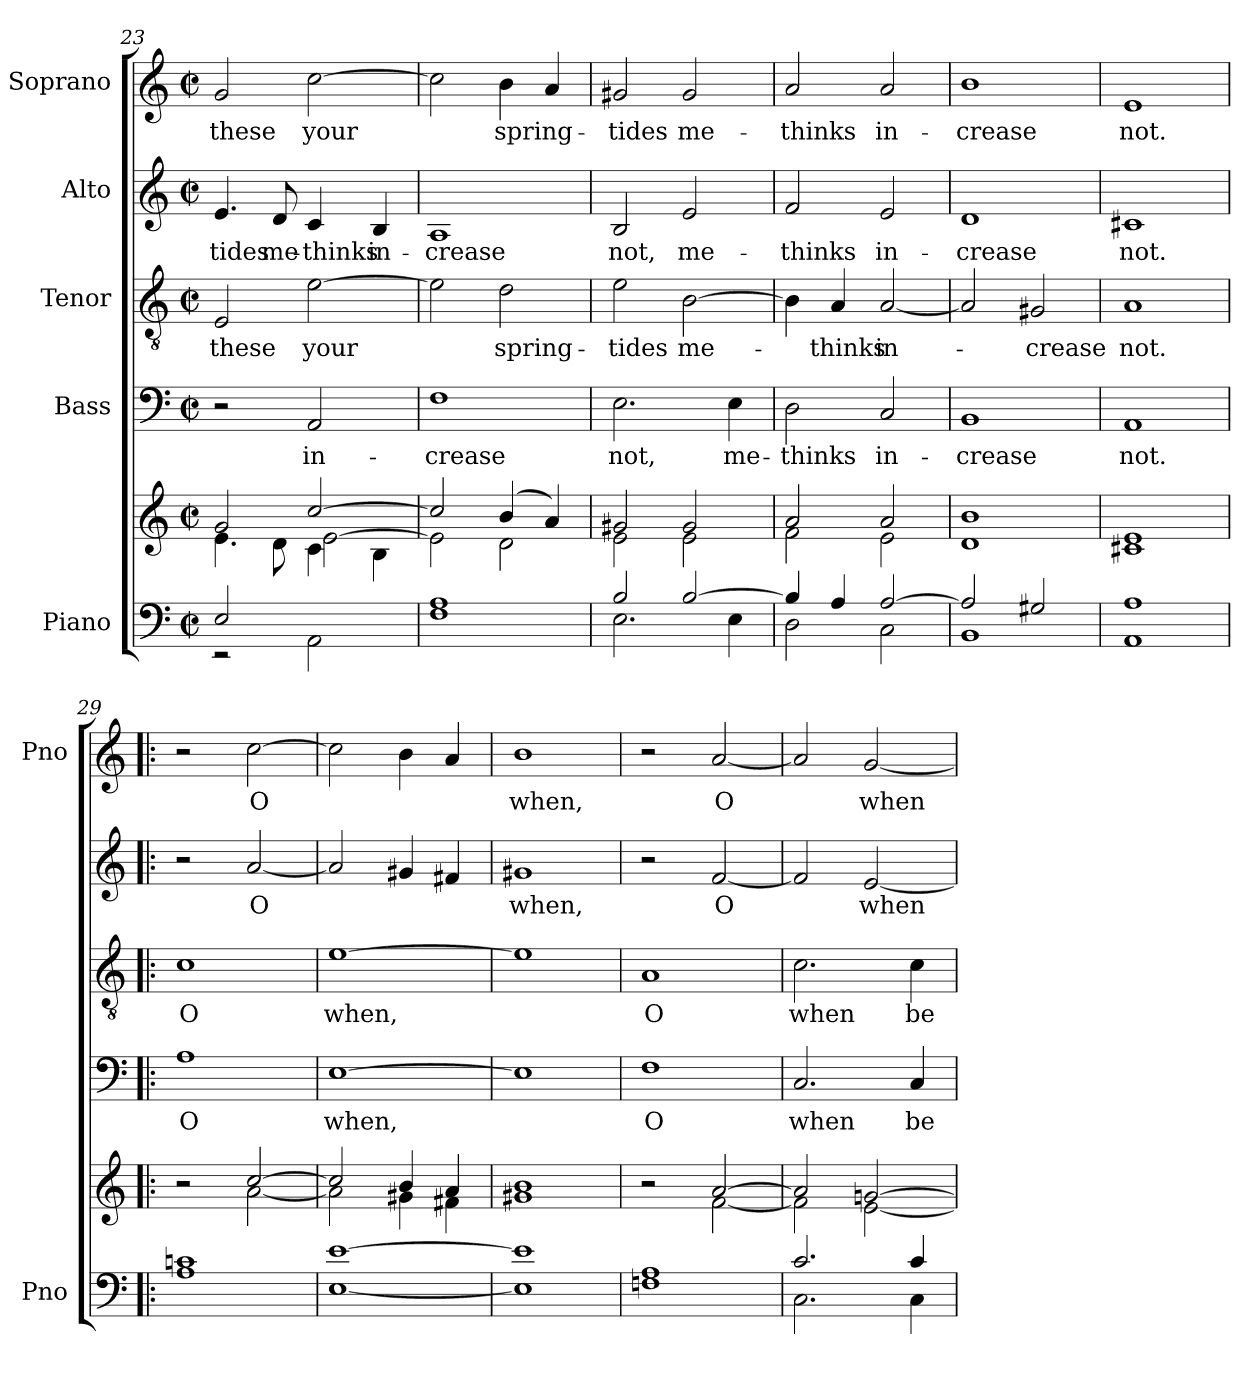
**kern	**kern	**kern	**text	**kern	**text	**kern	**text	**kern	**text
*part5	*part5	*part4	*part4	*part3	*part3	*part2	*part2	*part1	*part1
*staff6	*staff5	*staff4	*staff4	*staff3	*staff3	*staff2	*staff2	*staff1	*staff1
*I"Piano	*	*I"Bass	*	*I"Tenor	*	*I"Alto	*	*I"Soprano	*
*I'Pno	*	*	*	*	*	*	*	*I'Pno	*
*clefF4	*clefG2	*clefF4	*	*clefGv2	*	*clefG2	*	*clefG2	*
*k[]	*k[]	*k[]	*	*k[]	*	*k[]	*	*k[]	*
*a:	*a:	*a:	*	*a:	*	*a:	*	*a:	*
*M2/2	*M2/2	*M2/2	*	*M2/2	*	*M2/2	*	*M2/2	*
*met(c|)	*met(c|)	*met(c|)	*	*met(c|)	*	*met(c|)	*	*met(c|)	*
=23	=23	=23	=23	=23	=23	=23	=23	=23	=23
*^	*^	*	*	*	*	*	*	*	*
*	*	*	*^	*	*	*	*	*	*	*	*
2E/	2rEE	2g/	4.e\	2ryy	2r	.	2E/	these	4.e/	-tides	2g/	these
.	.	.	8d\	.	.	.	.	.	8d/	me-	.	.
2ryy	2AA\	[>2cc/	4c\	[2e\	2AA/	in-	[2e\	your	4c/	-thinks	[2cc\	your
.	.	.	4B\	.	.	.	.	.	4B/	in-	.	.
*	*	*	*v	*v	*	*	*	*	*	*	*	*
=24	=24	=24	=24	=24	=24	=24	=24	=24	=24	=24	=24
1A	1F	2cc/]	2e\]	1F	-crease	2e\]	.	1A	-crease	2cc\]	.
.	.	(4b/	2d\	.	.	2d\	spring-	.	.	4b\	spring-
.	.	4a/)	.	.	.	.	.	.	.	4a/	.
=25	=25	=25	=25	=25	=25	=25	=25	=25	=25	=25	=25
2B/	2.E\	2g#X/	2e\	2.E\	not,	2e\	-tides	2B/	not,	2g#X/	-tides
[>2B/	.	2g#/	2e\	.	.	[2B\	me-	2e/	me-	2g#/	me-
.	4E\	.	.	4E\	me-	.	.	.	.	.	.
=26	=26	=26	=26	=26	=26	=26	=26	=26	=26	=26	=26
4B/]	2D\	2a/	2f\	2D\	-thinks	4B\]	.	2f/	-thinks	2a/	-thinks
4A/	.	.	.	.	.	4A/	-thinks	.	.	.	.
[>2A/	2C\	2a/	2e\	2C/	in-	[2A/	in-	2e/	in-	2a/	in-
=27	=27	=27	=27	=27	=27	=27	=27	=27	=27	=27	=27
2A/]	1BB	1b	1d	1BB	-crease	2A/]	.	1d	-crease	1b	-crease
2G#X/	.	.	.	.	.	2G#X/	-crease	.	.	.	.
=28	=28	=28	=28	=28	=28	=28	=28	=28	=28	=28	=28
1A	1AA	1e	1c#X	1AA	not.	1A	not.	1c#X	not.	1e	not.
!!LO:PB:g=z
=29!|:	=29!|:	=29!|:	=29!|:	=29!|:	=29!|:	=29!|:	=29!|:	=29!|:	=29!|:	=29!|:	=29!|:
1cn	1A	2r	2ryy	1A	O	1c	O	2r	.	2r	.
.	.	[>2cc/	[<2a\	.	.	.	.	[2a/	O	[2cc\	O
=30	=30	=30	=30	=30	=30	=30	=30	=30	=30	=30	=30
[>1e	[<1E	2cc/]	2a\]	[1E	when,	[1e	when,	2a/]	.	2cc\]	.
.	.	4b/	4g#X\	.	.	.	.	4g#X/	.	4b\	.
.	.	4a/	4f#X\	.	.	.	.	4f#X/	.	4a/	.
=31	=31	=31	=31	=31	=31	=31	=31	=31	=31	=31	=31
1e]	1E]	1b	1g#X	1E]	.	1e]	.	1g#X	when,	1b	when,
=32	=32	=32	=32	=32	=32	=32	=32	=32	=32	=32	=32
1A	1Fn	2r	2ryy	1F	O	1A	O	2r	.	2r	.
.	.	[>2a/	[<2f\	.	.	.	.	[2f/	O	[2a/	O
=33	=33	=33	=33	=33	=33	=33	=33	=33	=33	=33	=33
2.c/	2.C\	2a/]	2f\]	2.C/	when	2.c\	when	2f/]	.	2a/]	.
.	.	[>2gn/	[<2e\	.	.	.	.	[2e/	when	[2g/	when
4c/	4C\	.	.	4C/	be-	4c\	be-	.	.	.	.
*v	*v	*	*	*	*	*	*	*	*	*	*
*	*v	*v	*	*	*	*	*	*	*	*
=	=	=	=	=	=	=	=	=	=
*-	*-	*-	*-	*-	*-	*-	*-	*-	*-
